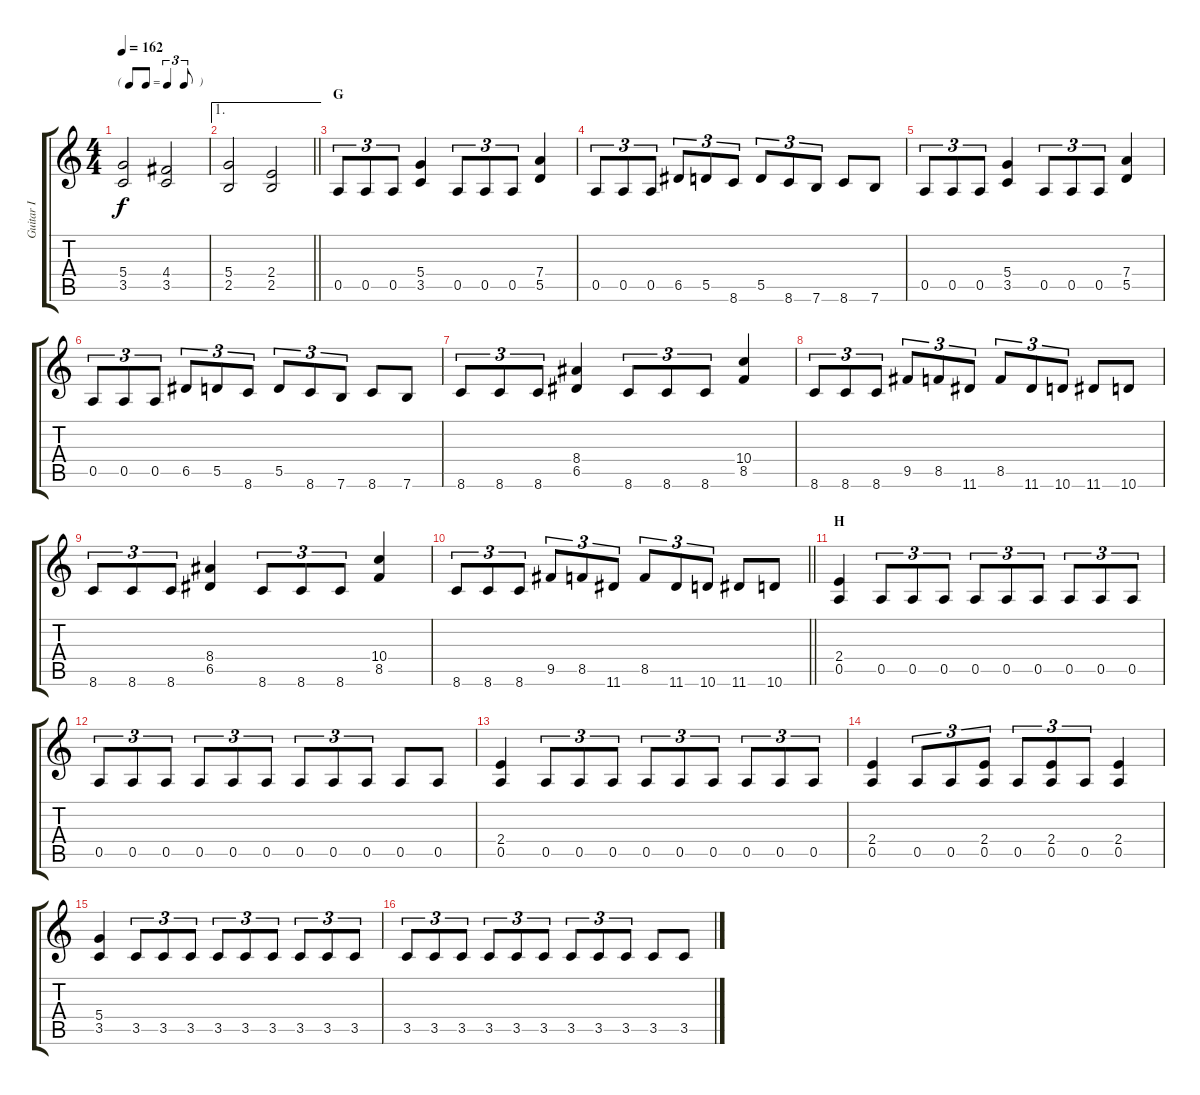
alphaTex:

\track ("Guitar I" "Guitar I") {instrument distortionguitar}
\staff {score tabs}
\tuning (E4 B3 G3 D3 A2 E2) {hide}
\ts (4 4)
\tf triplet8th
\tempo 162
\clef g2
\ks c
(5.4 3.5).2{dy f} (4.4 3.5).2 |
\ae 1
\barLineRight lightlight
(5.4 2.5).2 (2.4 2.5).2 |
\section ("" "G")
0.5.8{tu (3 2)} 0.5.8{tu (3 2)} 0.5.8{tu (3 2)} (5.4 3.5).4 0.5.8{tu (3 2)} 0.5.8{tu (3 2)} 0.5.8{tu (3 2)} (7.4 5.5).4 |
0.5.8{tu (3 2)} 0.5.8{tu (3 2)} 0.5.8{tu (3 2)} 6.5.8{tu (3 2)} 5.5.8{tu (3 2)} 8.6.8{tu (3 2)} 5.5.8{tu (3 2)} 8.6.8{tu (3 2)} 7.6.8{tu (3 2)} 8.6.8 7.6.8 |
0.5.8{tu (3 2)} 0.5.8{tu (3 2)} 0.5.8{tu (3 2)} (5.4 3.5).4 0.5.8{tu (3 2)} 0.5.8{tu (3 2)} 0.5.8{tu (3 2)} (7.4 5.5).4 |
0.5.8{tu (3 2)} 0.5.8{tu (3 2)} 0.5.8{tu (3 2)} 6.5.8{tu (3 2)} 5.5.8{tu (3 2)} 8.6.8{tu (3 2)} 5.5.8{tu (3 2)} 8.6.8{tu (3 2)} 7.6.8{tu (3 2)} 8.6.8 7.6.8 |
8.6.8{tu (3 2)} 8.6.8{tu (3 2)} 8.6.8{tu (3 2)} (8.4 6.5).4 8.6.8{tu (3 2)} 8.6.8{tu (3 2)} 8.6.8{tu (3 2)} (10.4 8.5).4 |
8.6.8{tu (3 2)} 8.6.8{tu (3 2)} 8.6.8{tu (3 2)} 9.5.8{tu (3 2)} 8.5.8{tu (3 2)} 11.6.8{tu (3 2)} 8.5.8{tu (3 2)} 11.6.8{tu (3 2)} 10.6.8{tu (3 2)} 11.6.8 10.6.8 |
8.6.8{tu (3 2)} 8.6.8{tu (3 2)} 8.6.8{tu (3 2)} (8.4 6.5).4 8.6.8{tu (3 2)} 8.6.8{tu (3 2)} 8.6.8{tu (3 2)} (10.4 8.5).4 |
\barLineRight lightlight
8.6.8{tu (3 2)} 8.6.8{tu (3 2)} 8.6.8{tu (3 2)} 9.5.8{tu (3 2)} 8.5.8{tu (3 2)} 11.6.8{tu (3 2)} 8.5.8{tu (3 2)} 11.6.8{tu (3 2)} 10.6.8{tu (3 2)} 11.6.8 10.6.8 |
\section ("" "H")
(2.4 0.5).4 0.5.8{tu (3 2)} 0.5.8{tu (3 2)} 0.5.8{tu (3 2)} 0.5.8{tu (3 2)} 0.5.8{tu (3 2)} 0.5.8{tu (3 2)} 0.5.8{tu (3 2)} 0.5.8{tu (3 2)} 0.5.8{tu (3 2)} |
0.5.8{tu (3 2)} 0.5.8{tu (3 2)} 0.5.8{tu (3 2)} 0.5.8{tu (3 2)} 0.5.8{tu (3 2)} 0.5.8{tu (3 2)} 0.5.8{tu (3 2)} 0.5.8{tu (3 2)} 0.5.8{tu (3 2)} 0.5.8 0.5.8 |
(2.4 0.5).4 0.5.8{tu (3 2)} 0.5.8{tu (3 2)} 0.5.8{tu (3 2)} 0.5.8{tu (3 2)} 0.5.8{tu (3 2)} 0.5.8{tu (3 2)} 0.5.8{tu (3 2)} 0.5.8{tu (3 2)} 0.5.8{tu (3 2)} |
(2.4 0.5).4 0.5.8{tu (3 2)} 0.5.8{tu (3 2)} (2.4 0.5).8{tu (3 2)} 0.5.8{tu (3 2)} (2.4 0.5).8{tu (3 2)} 0.5.8{tu (3 2)} (2.4 0.5).4 |
(5.4 3.5).4 3.5.8{tu (3 2)} 3.5.8{tu (3 2)} 3.5.8{tu (3 2)} 3.5.8{tu (3 2)} 3.5.8{tu (3 2)} 3.5.8{tu (3 2)} 3.5.8{tu (3 2)} 3.5.8{tu (3 2)} 3.5.8{tu (3 2)} |
3.5.8{tu (3 2)} 3.5.8{tu (3 2)} 3.5.8{tu (3 2)} 3.5.8{tu (3 2)} 3.5.8{tu (3 2)} 3.5.8{tu (3 2)} 3.5.8{tu (3 2)} 3.5.8{tu (3 2)} 3.5.8{tu (3 2)} 3.5.8 3.5.8
